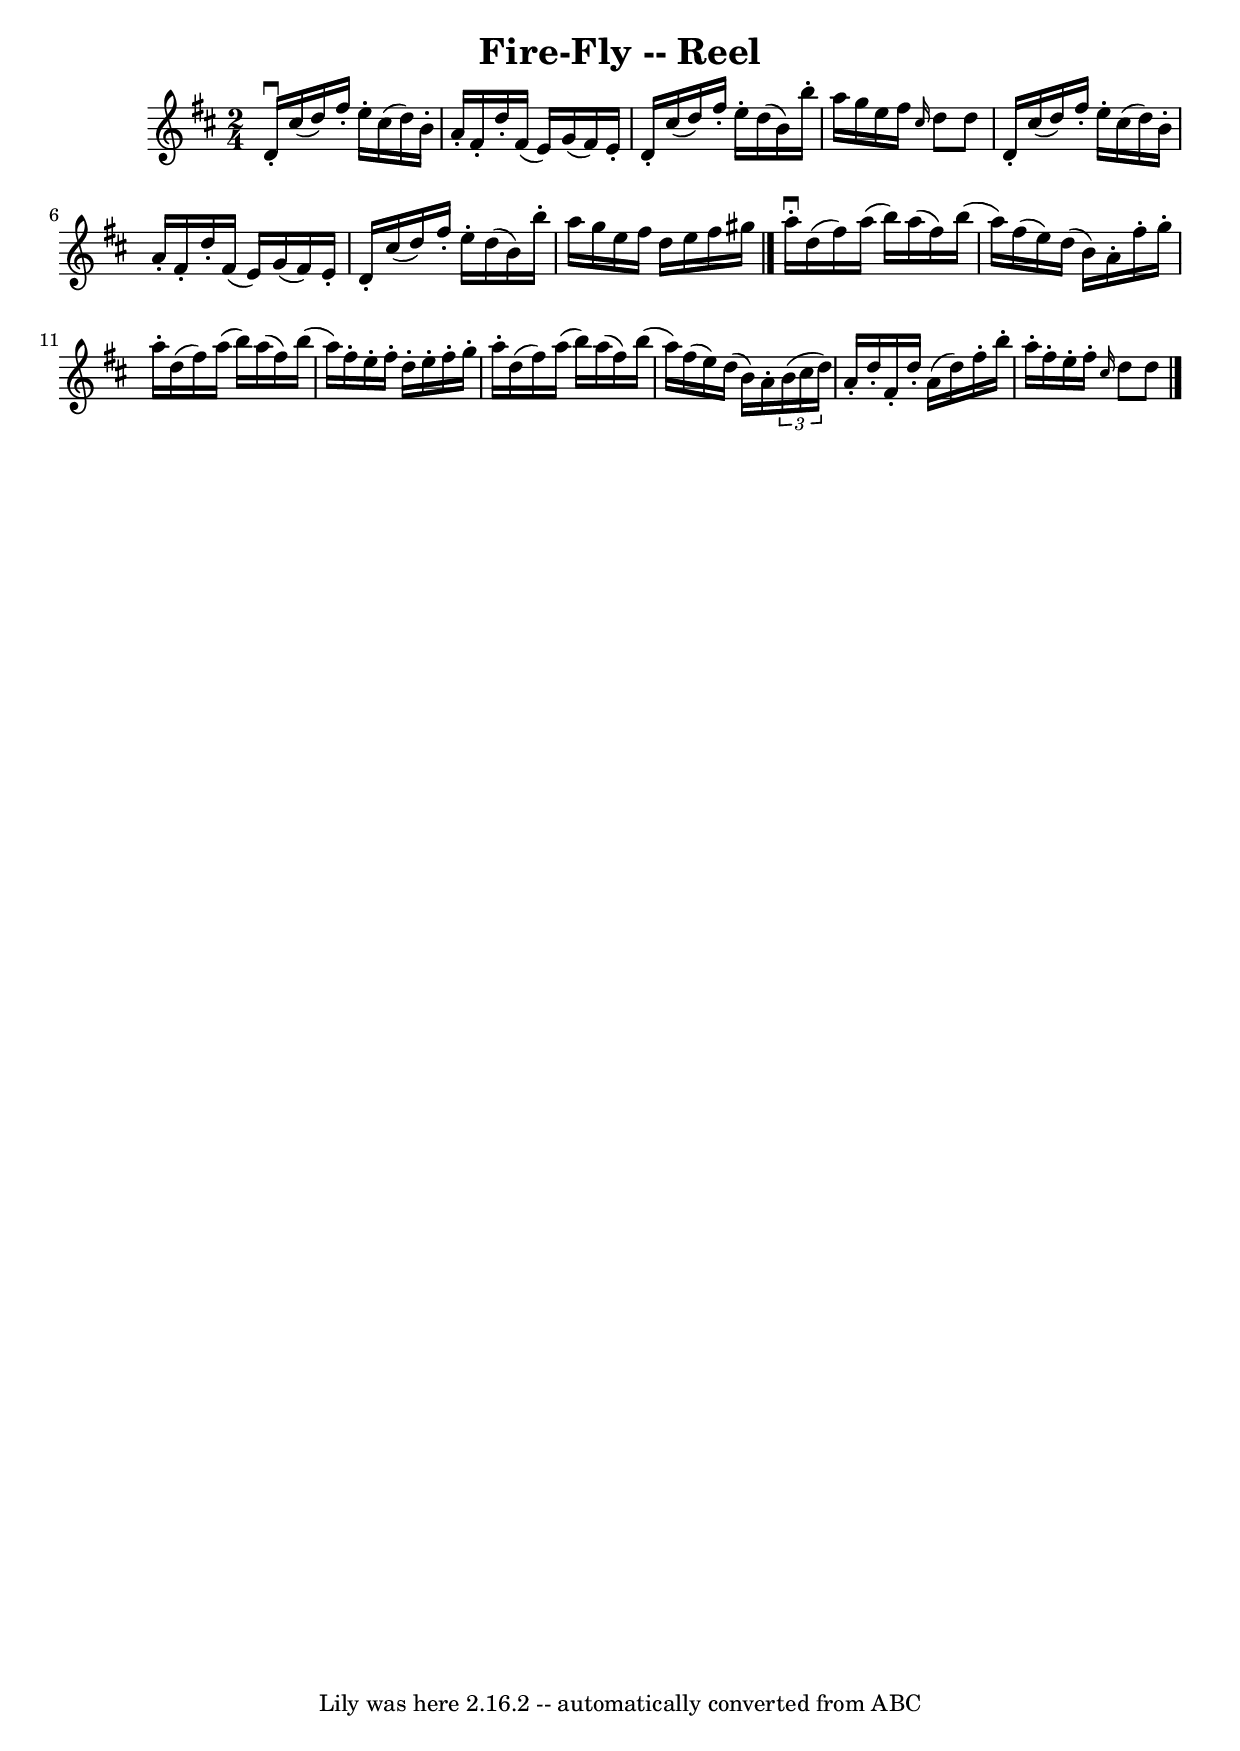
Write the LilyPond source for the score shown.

\version "2.7.40"
\include "Mammoth.ily"
\header {
	%% book = "Ryan's Mammoth Collection"
	crossRefNumber = "1"
	footnotes = ""
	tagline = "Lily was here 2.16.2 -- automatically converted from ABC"
	title = "Fire-Fly -- Reel"
}
voicedefault =  {


\time 2/4 
\key d \major d'16^\downbow-. cis''16 (d''16) fis''16 -. 
 e''16 -. cis''16 (d''16) b'16 -.   |
 a'16 -. fis'16 -.   
d''16 -. fis'16 (e'16) g'16 (fis'16) e'16 -.   |
     
d'16 -. cis''16 (d''16) fis''16 -. e''16 -. d''16 (b'16)   
b''16 -.   |
 a''16 g''16 e''16 fis''16    \grace { cis''16 
 } d''8 d''8    |
 d'16 -. cis''16 (d''16) fis''16 -.  
 e''16 -. cis''16 (d''16) b'16 -.   |
 a'16 -. fis'16 -.   
d''16 -. fis'16 (e'16) g'16 (fis'16) e'16 -.   |
     
d'16 -. cis''16 (d''16) fis''16 -. e''16 -. d''16 (b'16)   
b''16 -.   |
 a''16 g''16 e''16 fis''16 d''16 e''16    
fis''16 gis''16    \bar "|." a''16^\downbow-. d''16 (fis''16)   
a''16 (b''16) a''16 (fis''16) b''16 (|
 a''16)   
fis''16 (e''16) d''16 (b'16) a'16 -. fis''16 -. g''16 -.   
|
 a''16 -. d''16 (fis''16) a''16 (b''16) a''16 (
fis''16) b''16 (|
 a''16) fis''16 -. e''16 -. fis''16 
-. d''16 -. e''16 -. fis''16 -. g''16 -.   |
 a''16 -.   
d''16 (fis''16) a''16 (b''16) a''16 (fis''16) b''16 (
|
 a''16) fis''16 (e''16) d''16 (b'16) a'16 -.   
\times 2/3 { b'16 (cis''16 d''16) }   |
 a'16 -. d''16 
-. fis'16 -. d''16 -. a'16 (d''16) fis''16 -. b''16 -.   
|
 a''16 -. fis''16 -. e''16 -. fis''16 -.   \grace { cis''16  
} d''8 d''8    \bar "|."   
}

\score{
    <<

	\context Staff="default"
	{
	    \voicedefault 
	}

    >>
	\layout {
	}
	\midi {}
}
